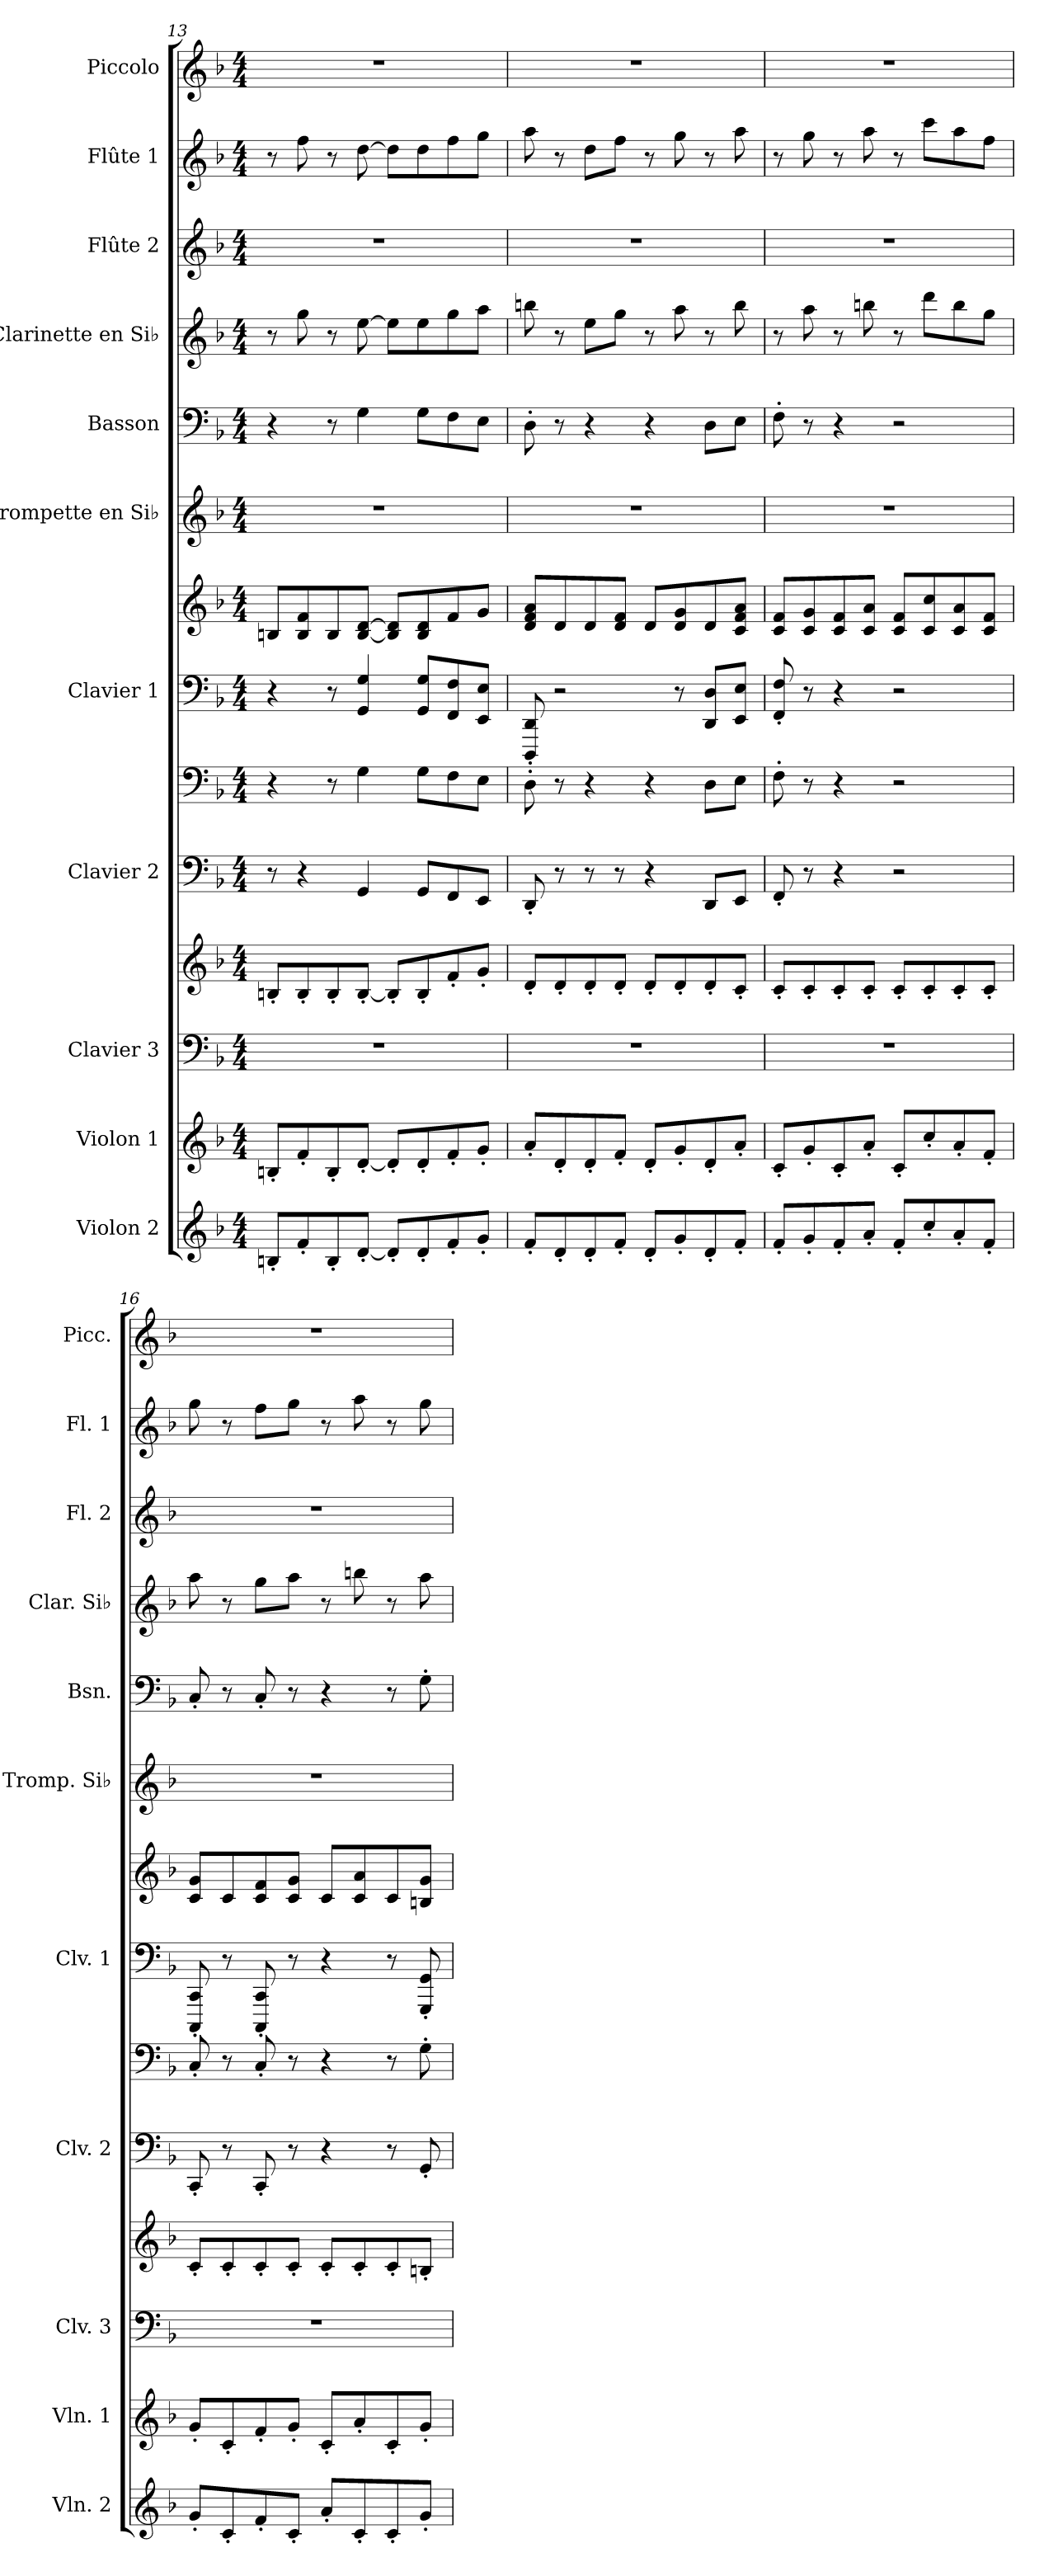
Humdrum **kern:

**kern	**kern	**kern	**kern	**kern	**kern	**kern	**kern	**kern	**kern	**kern	**kern	**kern	**kern
*part11	*part10	*part9	*part9	*part8	*part8	*part7	*part7	*part6	*part5	*part4	*part3	*part2	*part1
*staff14	*staff13	*staff12	*staff11	*staff10	*staff9	*staff8	*staff7	*staff6	*staff5	*staff4	*staff3	*staff2	*staff1
*I"Violon 2	*I"Violon 1	*I"Clavier 3	*	*I"Clavier 2	*	*I"Clavier 1	*	*I"Trompette en Si♭	*I"Basson	*I"Clarinette en Si♭	*I"Flûte 2	*I"Flûte 1	*I"Piccolo
*I'Vln. 2	*I'Vln. 1	*I'Clv. 3	*	*I'Clv. 2	*	*I'Clv. 1	*	*I'Tromp. Si♭	*I'Bsn.	*I'Clar. Si♭	*I'Fl. 2	*I'Fl. 1	*I'Picc.
*clefG2	*clefG2	*clefF4	*clefG2	*clefF4	*clefF4	*clefF4	*clefG2	*clefG2	*clefF4	*clefG2	*clefG2	*clefG2	*clefG2
*	*	*	*	*	*	*	*	*ITrd1c2	*	*ITrd1c2	*	*	*ITrd-7c-12
*k[b-]	*k[b-]	*k[b-]	*k[b-]	*k[b-]	*k[b-]	*k[b-]	*k[b-]	*k[b-e-a-]	*k[b-]	*k[b-e-a-]	*k[b-]	*k[b-]	*k[b-]
*M4/4	*M4/4	*M4/4	*M4/4	*M4/4	*M4/4	*M4/4	*M4/4	*M4/4	*M4/4	*M4/4	*M4/4	*M4/4	*M4/4
=13	=13	=13	=13	=13	=13	=13	=13	=13	=13	=13	=13	=13	=13
8Bn'/L	8Bn'/L	1r	8Bn'/L	8r	4r	4r	8Bn/L	1r	4r	8r	1r	8r	1r
8f'/	8f'/	.	8B'/	4r	.	.	8B/ 8f/	.	.	8ff\	.	8ff\	.
8B'/	8B'/	.	8B'/	.	8r	8r	8B/	.	8r	8r	.	8r	.
[8d'/J	[8d'/J	.	[8B'/J	4GG/	4G\	4GG/ 4G/	[8B/ [8d/J	.	4G\	[8dd\	.	[8dd\	.
8d'/L]	8d'/L]	.	8B'/L]	.	.	.	8B/] 8d/]L	.	.	8dd\L]	.	8dd\L]	.
8d'/	8d'/	.	8B'/	8GG/L	8G\L	8GG/ 8G/L	8B/ 8d/	.	8G\L	8dd\	.	8dd\	.
8f'/	8f'/	.	8f'/	8FF/	8F\	8FF/ 8F/	8f/	.	8F\	8ff\	.	8ff\	.
8g'/J	8g'/J	.	8g'/J	8EE/J	8E\J	8EE/ 8E/J	8g/J	.	8E\J	8gg\J	.	8gg\J	.
=14	=14	=14	=14	=14	=14	=14	=14	=14	=14	=14	=14	=14	=14
8f'/L	8a'/L	1r	8d'/L	8DD'/	8D'\	8DDD/' 8DD/'	8d/ 8f/ 8a/L	1r	8D'\	8aan\	1r	8aa\	1r
8d'/	8d'/	.	8d'/	8r	8r	2r	8d/	.	8r	8r	.	8r	.
8d'/	8d'/	.	8d'/	8r	4r	.	8d/	.	4r	8dd\L	.	8dd\L	.
8f'/J	8f'/J	.	8d'/J	8r	.	.	8d/ 8f/J	.	.	8ff\J	.	8ff\J	.
8d'/L	8d'/L	.	8d'/L	4r	4r	.	8d/L	.	4r	8r	.	8r	.
8g'/	8g'/	.	8d'/	.	.	8r	8d/ 8g/	.	.	8gg\	.	8gg\	.
8d'/	8d'/	.	8d'/	8DD/L	8D\L	8DD/ 8D/L	8d/	.	8D\L	8r	.	8r	.
8f'/J	8a'/J	.	8c'/J	8EE/J	8E\J	8EE/ 8E/J	8c/ 8f/ 8a/J	.	8E\J	8aa\	.	8aa\	.
=15	=15	=15	=15	=15	=15	=15	=15	=15	=15	=15	=15	=15	=15
8f'/L	8c'/L	1r	8c'/L	8FF'/	8F'\	8FF/' 8F/'	8c/ 8f/L	1r	8F'\	8r	1r	8r	1r
8g'/	8g'/	.	8c'/	8r	8r	8r	8c/ 8g/	.	8r	8gg\	.	8gg\	.
8f'/	8c'/	.	8c'/	4r	4r	4r	8c/ 8f/	.	4r	8r	.	8r	.
8a'/J	8a'/J	.	8c'/J	.	.	.	8c/ 8a/J	.	.	8aan\	.	8aa\	.
8f'/L	8c'/L	.	8c'/L	2r	2r	2r	8c/ 8f/L	.	2r	8r	.	8r	.
8cc'/	8cc'/	.	8c'/	.	.	.	8c/ 8cc/	.	.	8ccc\L	.	8ccc\L	.
8a'/	8a'/	.	8c'/	.	.	.	8c/ 8a/	.	.	8aa\	.	8aa\	.
8f'/J	8f'/J	.	8c'/J	.	.	.	8c/ 8f/J	.	.	8ff\J	.	8ff\J	.
=16	=16	=16	=16	=16	=16	=16	=16	=16	=16	=16	=16	=16	=16
8g'/L	8g'/L	1r	8c'/L	8CC'/	8C'/	8CCC/' 8CC/'	8c/ 8g/L	1r	8C'/	8gg\	1r	8gg\	1r
8c'/	8c'/	.	8c'/	8r	8r	8r	8c/	.	8r	8r	.	8r	.
8f'/	8f'/	.	8c'/	8CC'/	8C'/	8CCC/' 8CC/'	8c/ 8f/	.	8C'/	8ff\L	.	8ff\L	.
8c'/J	8g'/J	.	8c'/J	8r	8r	8r	8c/ 8g/J	.	8r	8gg\J	.	8gg\J	.
8a'/L	8c'/L	.	8c'/L	4r	4r	4r	8c/L	.	4r	8r	.	8r	.
8c'/	8a'/	.	8c'/	.	.	.	8c/ 8a/	.	.	8aan\	.	8aa\	.
8c'/	8c'/	.	8c'/	8r	8r	8r	8c/	.	8r	8r	.	8r	.
8g'/J	8g'/J	.	8Bn'/J	8GG'/	8G'\	8GGG/' 8GG/'	8Bn/ 8g/J	.	8G'\	8gg\	.	8gg\	.
=	=	=	=	=	=	=	=	=	=	=	=	=	=
*-	*-	*-	*-	*-	*-	*-	*-	*-	*-	*-	*-	*-	*-
